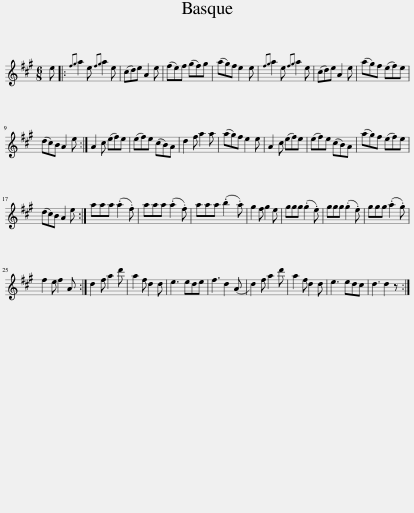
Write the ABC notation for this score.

X:1
L:1/8
M:6/8
I:linebreak $
K:A
V:1 treble
V:1
 e |:{fg} a2 e{fg} a2 e | (cd)e A2 e | (fe)f (gf)g | (ag)f e2 e | %5
{fg} a2 e{fg} a2 e | (cd)e A2 e | (ag)f (ef)e |$ (dc)B A2 e :| A2 c (ef)e | %10
 (ef)e (cB)A | d2 f a2 a | (ag)f e2 e | A2 c (ef)e | (ef)e (cB)A | %15
 (ag)f (ef)e |$ (dc)B A2 e :| aaa (.a2 .f) | aaa (.a2 .f) | aaa (.b2 .a) | %20
 g2 f g2 e | ggg (.g2 .e) | ggg (.g2 .e) | ggg (.a2 .g) |$ f2 e f2 A :| %25
 d2 f a2 d' | a2 f d2 d | e3 ede | f3 d2 (A | d2) f a2 d' | %30
 a2 f d2 d | e3 edc | d3 d2 z :| %33
